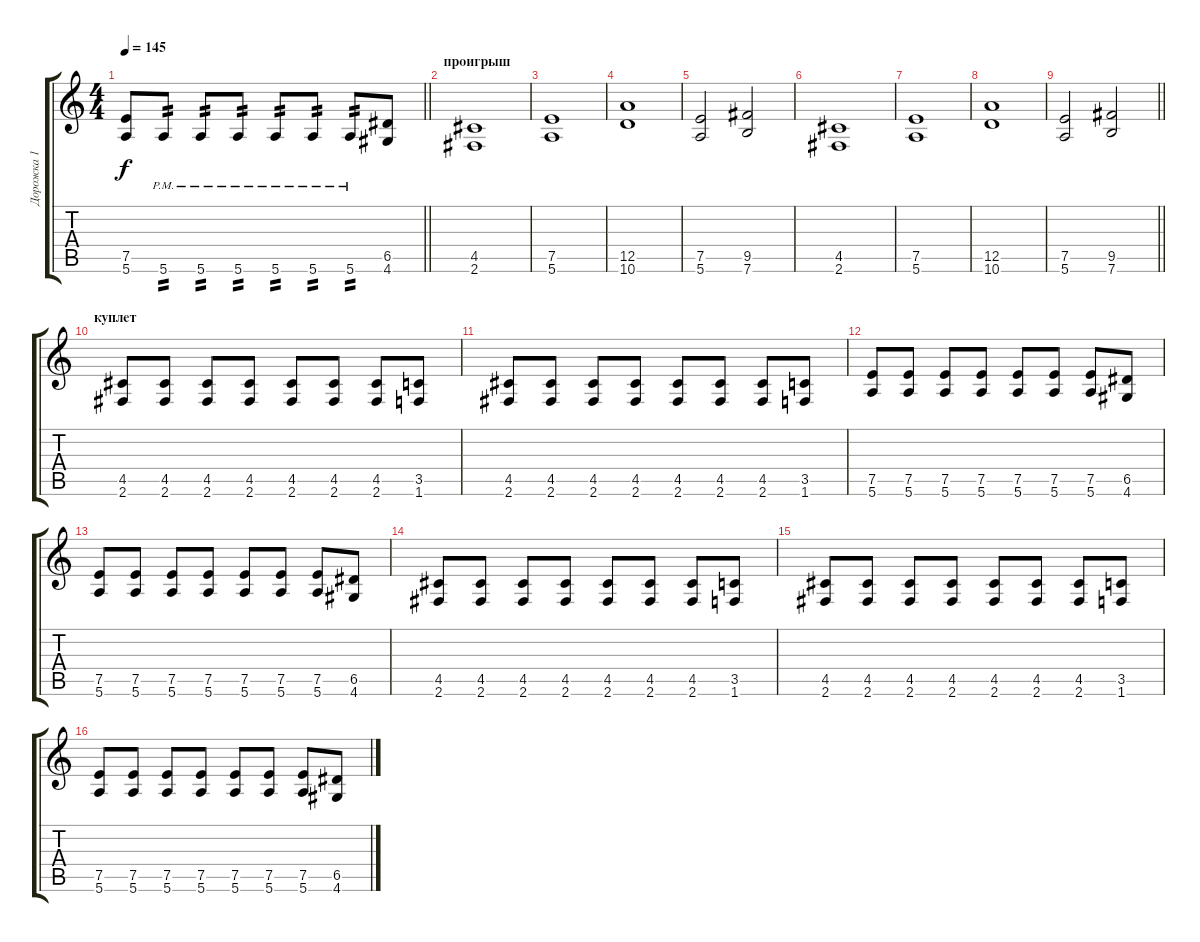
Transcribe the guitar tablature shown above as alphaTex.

\track ("Дорожка 1" "Дорожка 1") {instrument distortionguitar}
\staff {score tabs}
\tuning (E4 B3 G3 D3 A2 E2) {hide}
\ts (4 4)
\tempo 145
\clef g2
\barLineRight lightlight
\ks c
(7.5 5.6).8{dy f} 5.6{pm}.8{tp 2} 5.6{pm}.8{tp 2} 5.6{pm}.8{tp 2} 5.6{pm}.8{tp 2} 5.6{pm}.8{tp 2} 5.6{pm}.8{tp 2} (6.5 4.6).8 |
\section ("" "проигрыш")
(4.5 2.6).1 |
(7.5 5.6).1 |
(12.5 10.6).1 |
(7.5 5.6).2 (9.5 7.6).2 |
(4.5 2.6).1 |
(7.5 5.6).1 |
(12.5 10.6).1 |
\barLineRight lightlight
(7.5 5.6).2 (9.5 7.6).2 |
\section ("" "куплет")
(4.5 2.6).8 (4.5 2.6).8 (4.5 2.6).8 (4.5 2.6).8 (4.5 2.6).8 (4.5 2.6).8 (4.5 2.6).8 (3.5 1.6).8 |
(4.5 2.6).8 (4.5 2.6).8 (4.5 2.6).8 (4.5 2.6).8 (4.5 2.6).8 (4.5 2.6).8 (4.5 2.6).8 (3.5 1.6).8 |
(7.5 5.6).8 (7.5 5.6).8 (7.5 5.6).8 (7.5 5.6).8 (7.5 5.6).8 (7.5 5.6).8 (7.5 5.6).8 (6.5 4.6).8 |
(7.5 5.6).8 (7.5 5.6).8 (7.5 5.6).8 (7.5 5.6).8 (7.5 5.6).8 (7.5 5.6).8 (7.5 5.6).8 (6.5 4.6).8 |
(4.5 2.6).8 (4.5 2.6).8 (4.5 2.6).8 (4.5 2.6).8 (4.5 2.6).8 (4.5 2.6).8 (4.5 2.6).8 (3.5 1.6).8 |
(4.5 2.6).8 (4.5 2.6).8 (4.5 2.6).8 (4.5 2.6).8 (4.5 2.6).8 (4.5 2.6).8 (4.5 2.6).8 (3.5 1.6).8 |
(7.5 5.6).8 (7.5 5.6).8 (7.5 5.6).8 (7.5 5.6).8 (7.5 5.6).8 (7.5 5.6).8 (7.5 5.6).8 (6.5 4.6).8
